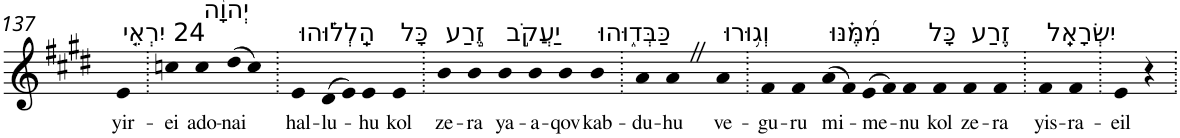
**kern	**text
*part1	*part1
*staff1	*staff1
*I"Piano	*
*I'Pno	*
!!LO:PB:g=z
*clefG2	*
*k[f#c#g#d#]	*
*E:	*
=137	=137
!LO:TX:a:t=24 יִרְאֵ֤י	!
!	!LO:LY:b
4e	yir-
=138.	=138.
!	!LO:LY:b
4ccn	-ei
!LO:TX:a:t=יְהוָ֨ה	!
!	!LO:LY:b
4cc	ado-
!	!LO:LY:b
(>8dd#	-nai
8cc)	.
=139.	=139.
!LO:TX:a:t=הַֽלְל֗וּהוּ	!
!	!LO:LY:b
4e	hal-
!	!LO:LY:b
(>8d#	-lu-
8e)	.
!	!LO:LY:b
4e	-hu
!LO:TX:a:t=כָּל	!
!	!LO:LY:b
4e	kol
=140.	=140.
!LO:TX:a:t=זֶ֣רַע	!
!	!LO:LY:b
4b	ze-
!	!LO:LY:b
4b	-ra
!LO:TX:a:t=יַעֲקֹ֣ב	!
!	!LO:LY:b
4b	ya-
!	!LO:LY:b
4b	-a-
!	!LO:LY:b
4b	-qov
!LO:TX:a:t=כַּבְּד֑וּהוּ	!
!	!LO:LY:b
4b	kab-
=141.	=141.
!	!LO:LY:b
4a	-du-
!	!LO:LY:b
4aZ	-hu
!LO:TX:a:t=וְג֥וּרוּ	!
!	!LO:LY:b
4a	ve-
=142.	=142.
!	!LO:LY:b
4f#	-gu-
!	!LO:LY:b
4f#	-ru
!LO:TX:a:t=מִ֝מֶּ֗נּוּ	!
!	!LO:LY:b
(>8a	mi-
8f#)	.
!	!LO:LY:b
(>8e	-me-
8f#)	.
!	!LO:LY:b
4f#	-nu
!LO:TX:a:t=כָּל	!
!	!LO:LY:b
4f#	kol
!LO:TX:a:t=זֶ֥רַע	!
!	!LO:LY:b
4f#	ze-
!	!LO:LY:b
4f#	-ra
=143.	=143.
!LO:TX:a:t=יִשְׂרָאֵֽל	!
!	!LO:LY:b
4f#	yis-
!	!LO:LY:b
4f#	-ra-
=144.	=144.
!	!LO:LY:b
4e	-eil
4r	.
=.	=.
*-	*-
